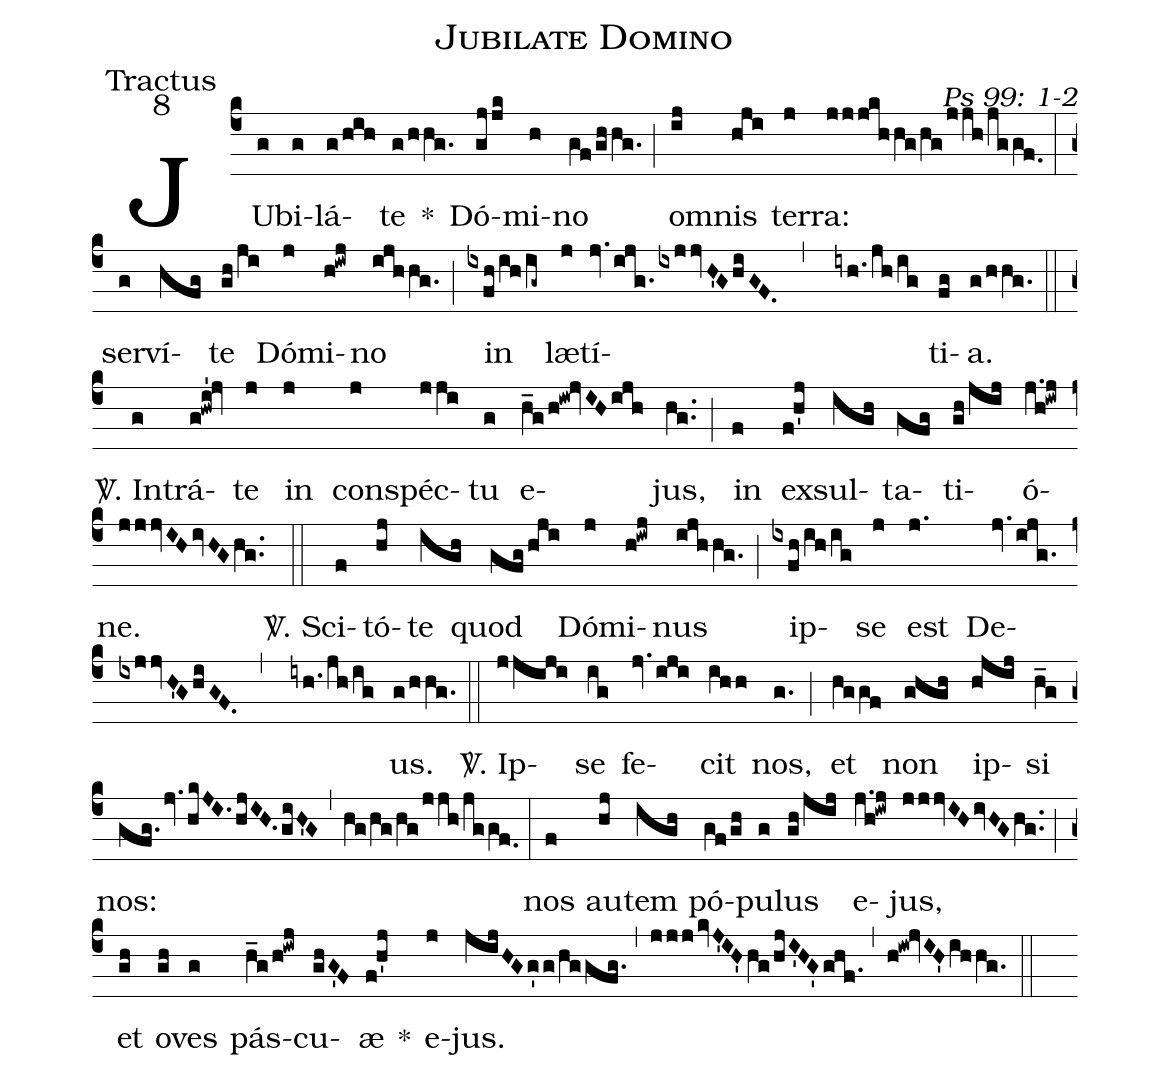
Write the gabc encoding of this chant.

name: Jubilate Domino;
office-part: Tractus;
mode: 8;
commentary: Ps 99: 1-2;
%%
(c4) JU(g)bi(g)lá(g/hih)te(g/hhg.) *() Dó(gjjk)mi(h)no(gf/ghhg.) (;) om(ij)nis(hji) ter(j)ra:(jj/jkh/hg/hg/jjh/jggf.0) (:)
ser(g)ví(hfg)te(gh/ji) Dó(j)mi(h!iwj)no(ijhhg.) (;) in(ixfh/!ih/!ig~) læ(j)tí(jv.ijg.ixjjv/!H'G/!hi/!GF.,iyh./!jh/!ig)ti(fg)a.(g/hhg.) (::)
<sp>V/</sp>. In(g)trá(g!hwi'!jv)te(j) in(j) con(j)spéc(jji)tu(g) e(h_g/h!iw!jvIHijh)jus,(hg..) (;) in(f) ex(f!h'j)sul(igh)ta(gfg)ti(gh/jij)ó(j.h!iwj)ne.(jjjvIHivHGhg..) (::)
<sp>V/</sp>. Sci(f)tó(hj)te(igh) quod(gfg/hji) Dó(j)mi(h!iwj)nus(ijhhg.) (;) ip(ixfh/!ih/!ig)se(j) est(j.) De(jv.ijg.ixjjv/!H'G/!hi/!GF.,iyh./!jh/!ig)us.(g/hhg.) (::)
<sp>V/</sp>. Ip(jjiji)se(ig) fe(jv.iji)cit(ihh) nos,(g.) (;) et(hggf) non(ghgh) ip(hjij)si(h_g) nos:(gfg.jv.hkJI.hjIH.giH'G,hg/hg/hg/jjh/jggf.0) (:)
nos(f) au(hj)tem(igh) pó(gf/gh)pu(g)lus(gh/jij) e(j.h!iwj)jus,(jjjvIHivHGhg..) (;) et(gh) o(gh)ves(g) pás(h_g/h!iwj)cu(ghG'F)æ(f!h'j) *() e(j)jus.(jijHGg'g/hggfg.) (,) (jjjkvJ'IH'hg/hjI'HG'ghf.1) (,) (h!iw!jvIH'ihhg.) (::)
